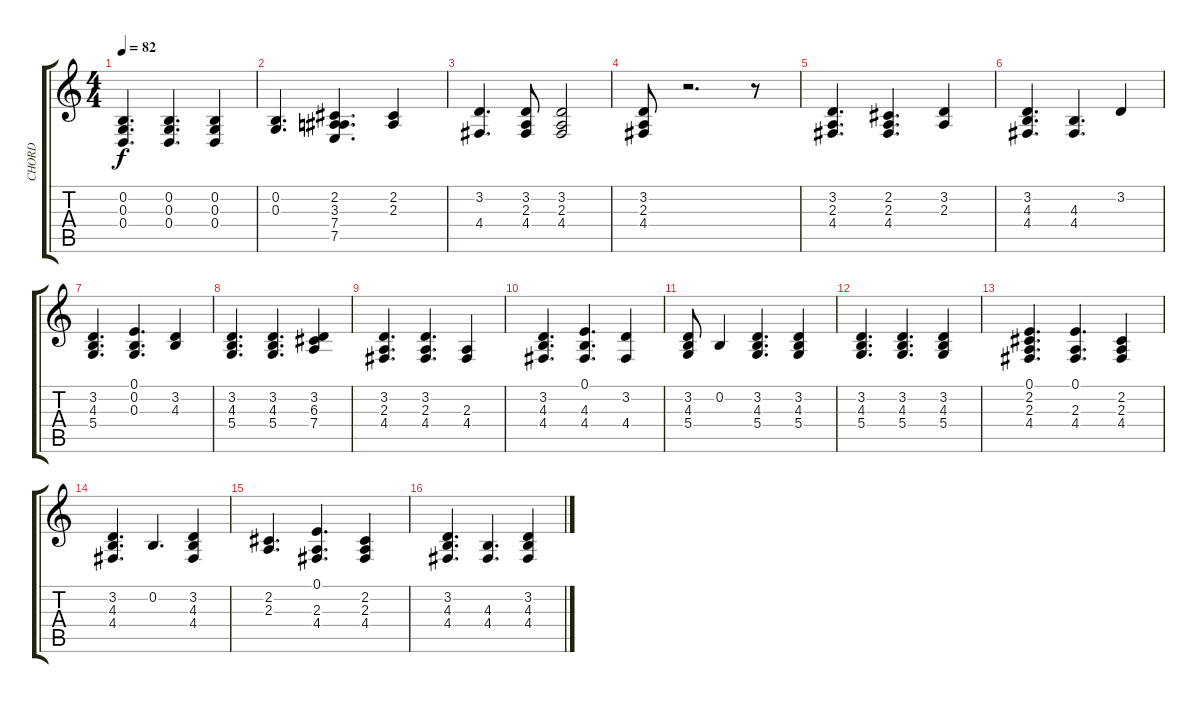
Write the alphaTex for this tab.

\track ("CHORD" "CHORD") {instrument electricpiano2}
\staff {score tabs}
\tuning (E4 B3 G3 D3 A2 E2) {hide}
\ts (4 4)
\tempo 82
\clef g2
\ks c
(0.2 0.3 0.4).4{d dy f} (0.2 0.3 0.4).4{d} (0.2 0.3 0.4).4 |
(0.2 0.3).4{d} (2.2 3.3 7.4 7.5).4{d} (2.2 2.3).4 |
(3.2 4.4).4{d} (3.2 2.3 4.4).8 (3.2 2.3 4.4).2 |
(3.2 2.3 4.4).8 r.2{d} r.8 |
(3.2 2.3 4.4).4{d} (2.2 2.3 4.4).4{d} (3.2 2.3).4 |
(3.2 4.3 4.4).4{d} (4.3 4.4).4{d} 3.2.4 |
(3.2 4.3 5.4).4{d} (0.1 0.2 0.3).4{d} (3.2 4.3).4 |
(3.2 4.3 5.4).4{d} (3.2 4.3 5.4).4{d} (3.2 6.3 7.4).4 |
(3.2 2.3 4.4).4{d} (3.2 2.3 4.4).4{d} (2.3 4.4).4 |
(3.2 4.3 4.4).4{d} (0.1 4.3 4.4).4{d} (3.2 4.4).4 |
(3.2 4.3 5.4).8 0.2.4 (3.2 4.3 5.4).4{d} (3.2 4.3 5.4).4 |
(3.2 4.3 5.4).4{d} (3.2 4.3 5.4).4{d} (3.2 4.3 5.4).4 |
(0.1 2.2 2.3 4.4).4{d} (0.1 2.3 4.4).4{d} (2.2 2.3 4.4).4 |
(3.2 4.3 4.4).4{d} 0.2.4{d} (3.2 4.3 4.4).4 |
(2.2 2.3).4{d} (0.1 2.3 4.4).4{d} (2.2 2.3 4.4).4 |
(3.2 4.3 4.4).4{d} (4.3 4.4).4{d} (3.2 4.3 4.4).4
